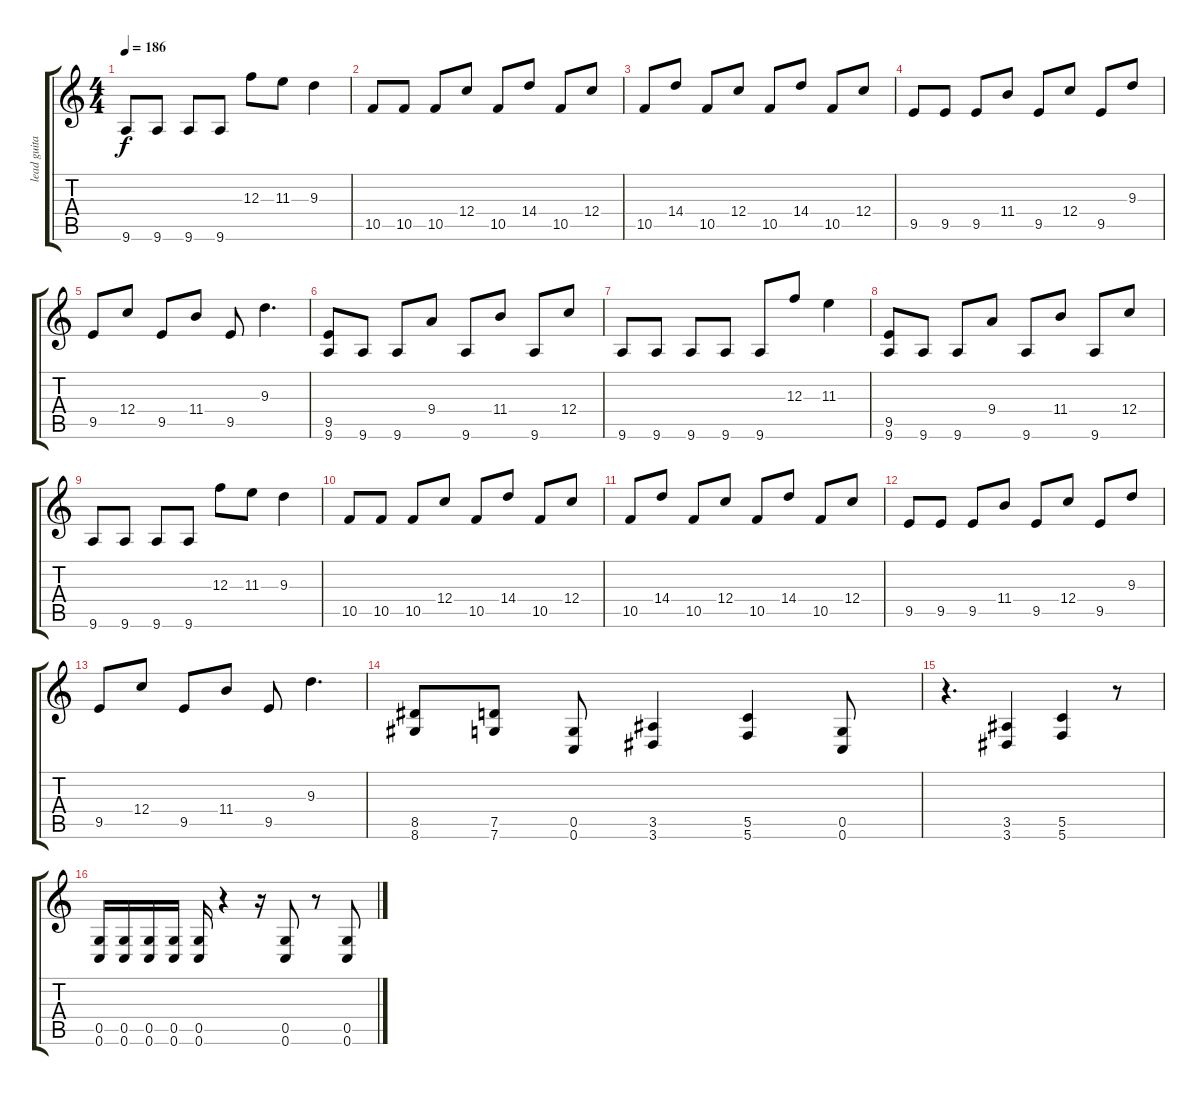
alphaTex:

\track ("lead guitar" "lead guita") {instrument distortionguitar}
\staff {score tabs}
\tuning (D4 A3 F3 C3 G2 C2) {hide}
\ts (4 4)
\tempo 186
\clef g2
\ks c
9.6.8{dy f} 9.6.8 9.6.8 9.6.8 12.3.8 11.3.8 9.3.4 |
10.5.8 10.5.8 10.5.8 12.4.8 10.5.8 14.4.8 10.5.8 12.4.8 |
10.5.8 14.4.8 10.5.8 12.4.8 10.5.8 14.4.8 10.5.8 12.4.8 |
9.5.8 9.5.8 9.5.8 11.4.8 9.5.8 12.4.8 9.5.8 9.3.8 |
9.5.8 12.4.8 9.5.8 11.4.8 9.5.8 9.3.4{d} |
(9.5 9.6).8 9.6.8 9.6.8 9.4.8 9.6.8 11.4.8 9.6.8 12.4.8 |
9.6.8 9.6.8 9.6.8 9.6.8 9.6.8 12.3.8 11.3.4 |
(9.5 9.6).8 9.6.8 9.6.8 9.4.8 9.6.8 11.4.8 9.6.8 12.4.8 |
9.6.8 9.6.8 9.6.8 9.6.8 12.3.8 11.3.8 9.3.4 |
10.5.8 10.5.8 10.5.8 12.4.8 10.5.8 14.4.8 10.5.8 12.4.8 |
10.5.8 14.4.8 10.5.8 12.4.8 10.5.8 14.4.8 10.5.8 12.4.8 |
9.5.8 9.5.8 9.5.8 11.4.8 9.5.8 12.4.8 9.5.8 9.3.8 |
9.5.8 12.4.8 9.5.8 11.4.8 9.5.8 9.3.4{d} |
(8.5 8.6).8 (7.5 7.6).8 (0.5 0.6).8 (3.5 3.6).4 (5.5 5.6).4 (0.5 0.6).8 |
r.4{d} (3.5 3.6).4 (5.5 5.6).4 r.8 |
(0.5 0.6).16 (0.5 0.6).16 (0.5 0.6).16 (0.5 0.6).16 (0.5 0.6).16 r.4 r.16 (0.5 0.6).8 r.8 (0.5 0.6).8
